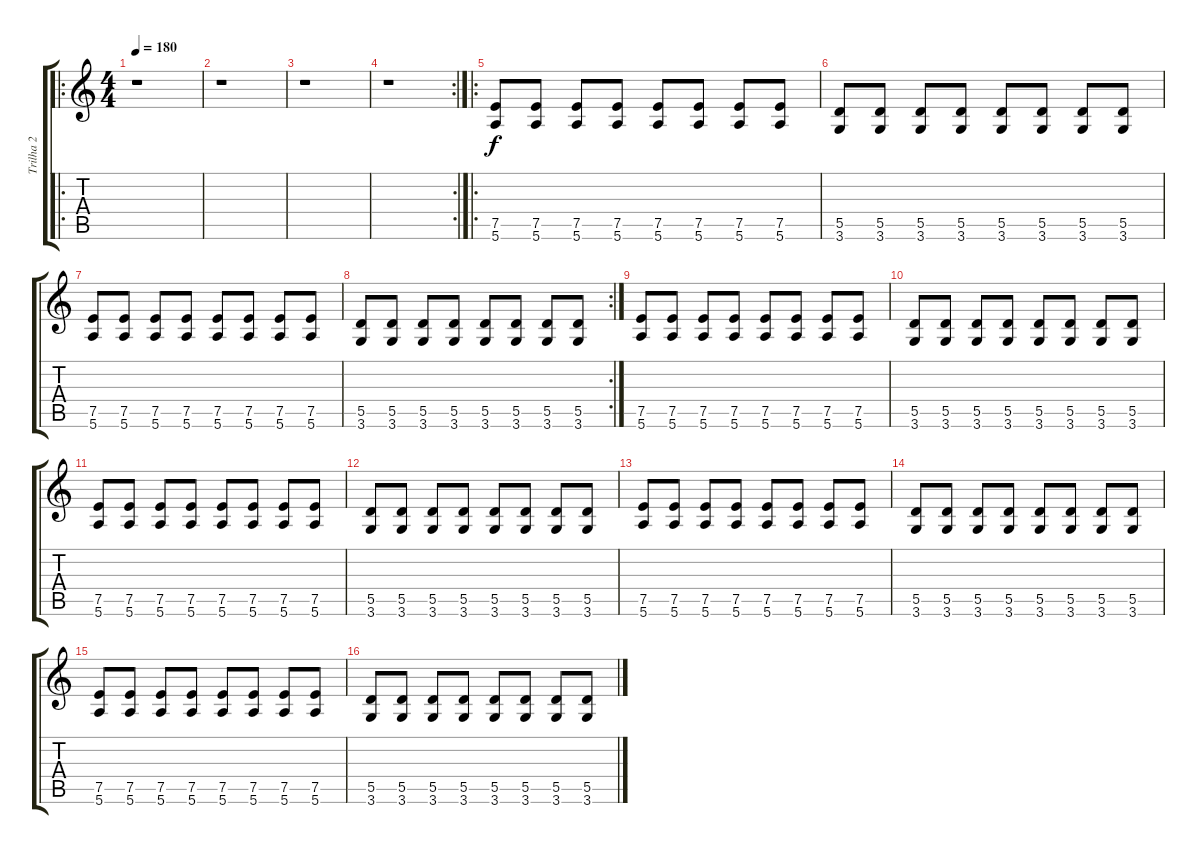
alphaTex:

\track ("Trilha 2" "Trilha 2") {instrument distortionguitar}
\staff {score tabs}
\tuning (E4 B3 G3 D3 A2 E2) {hide}
\ro
\ts (4 4)
\tempo 180
\clef g2
\ks c
r.1{dy f instrument distortionguitar} |
r.1 |
r.1 |
\rc 2
r.1 |
\ro
(7.5 5.6).8 (7.5 5.6).8 (7.5 5.6).8 (7.5 5.6).8 (7.5 5.6).8 (7.5 5.6).8 (7.5 5.6).8 (7.5 5.6).8 |
(5.5 3.6).8 (5.5 3.6).8 (5.5 3.6).8 (5.5 3.6).8 (5.5 3.6).8 (5.5 3.6).8 (5.5 3.6).8 (5.5 3.6).8 |
(7.5 5.6).8 (7.5 5.6).8 (7.5 5.6).8 (7.5 5.6).8 (7.5 5.6).8 (7.5 5.6).8 (7.5 5.6).8 (7.5 5.6).8 |
\rc 2
(5.5 3.6).8 (5.5 3.6).8 (5.5 3.6).8 (5.5 3.6).8 (5.5 3.6).8 (5.5 3.6).8 (5.5 3.6).8 (5.5 3.6).8 |
(7.5 5.6).8 (7.5 5.6).8 (7.5 5.6).8 (7.5 5.6).8 (7.5 5.6).8 (7.5 5.6).8 (7.5 5.6).8 (7.5 5.6).8 |
(5.5 3.6).8 (5.5 3.6).8 (5.5 3.6).8 (5.5 3.6).8 (5.5 3.6).8 (5.5 3.6).8 (5.5 3.6).8 (5.5 3.6).8 |
(7.5 5.6).8 (7.5 5.6).8 (7.5 5.6).8 (7.5 5.6).8 (7.5 5.6).8 (7.5 5.6).8 (7.5 5.6).8 (7.5 5.6).8 |
(5.5 3.6).8 (5.5 3.6).8 (5.5 3.6).8 (5.5 3.6).8 (5.5 3.6).8 (5.5 3.6).8 (5.5 3.6).8 (5.5 3.6).8 |
(7.5 5.6).8 (7.5 5.6).8 (7.5 5.6).8 (7.5 5.6).8 (7.5 5.6).8 (7.5 5.6).8 (7.5 5.6).8 (7.5 5.6).8 |
(5.5 3.6).8 (5.5 3.6).8 (5.5 3.6).8 (5.5 3.6).8 (5.5 3.6).8 (5.5 3.6).8 (5.5 3.6).8 (5.5 3.6).8 |
(7.5 5.6).8 (7.5 5.6).8 (7.5 5.6).8 (7.5 5.6).8 (7.5 5.6).8 (7.5 5.6).8 (7.5 5.6).8 (7.5 5.6).8 |
(5.5 3.6).8 (5.5 3.6).8 (5.5 3.6).8 (5.5 3.6).8 (5.5 3.6).8 (5.5 3.6).8 (5.5 3.6).8 (5.5 3.6).8
